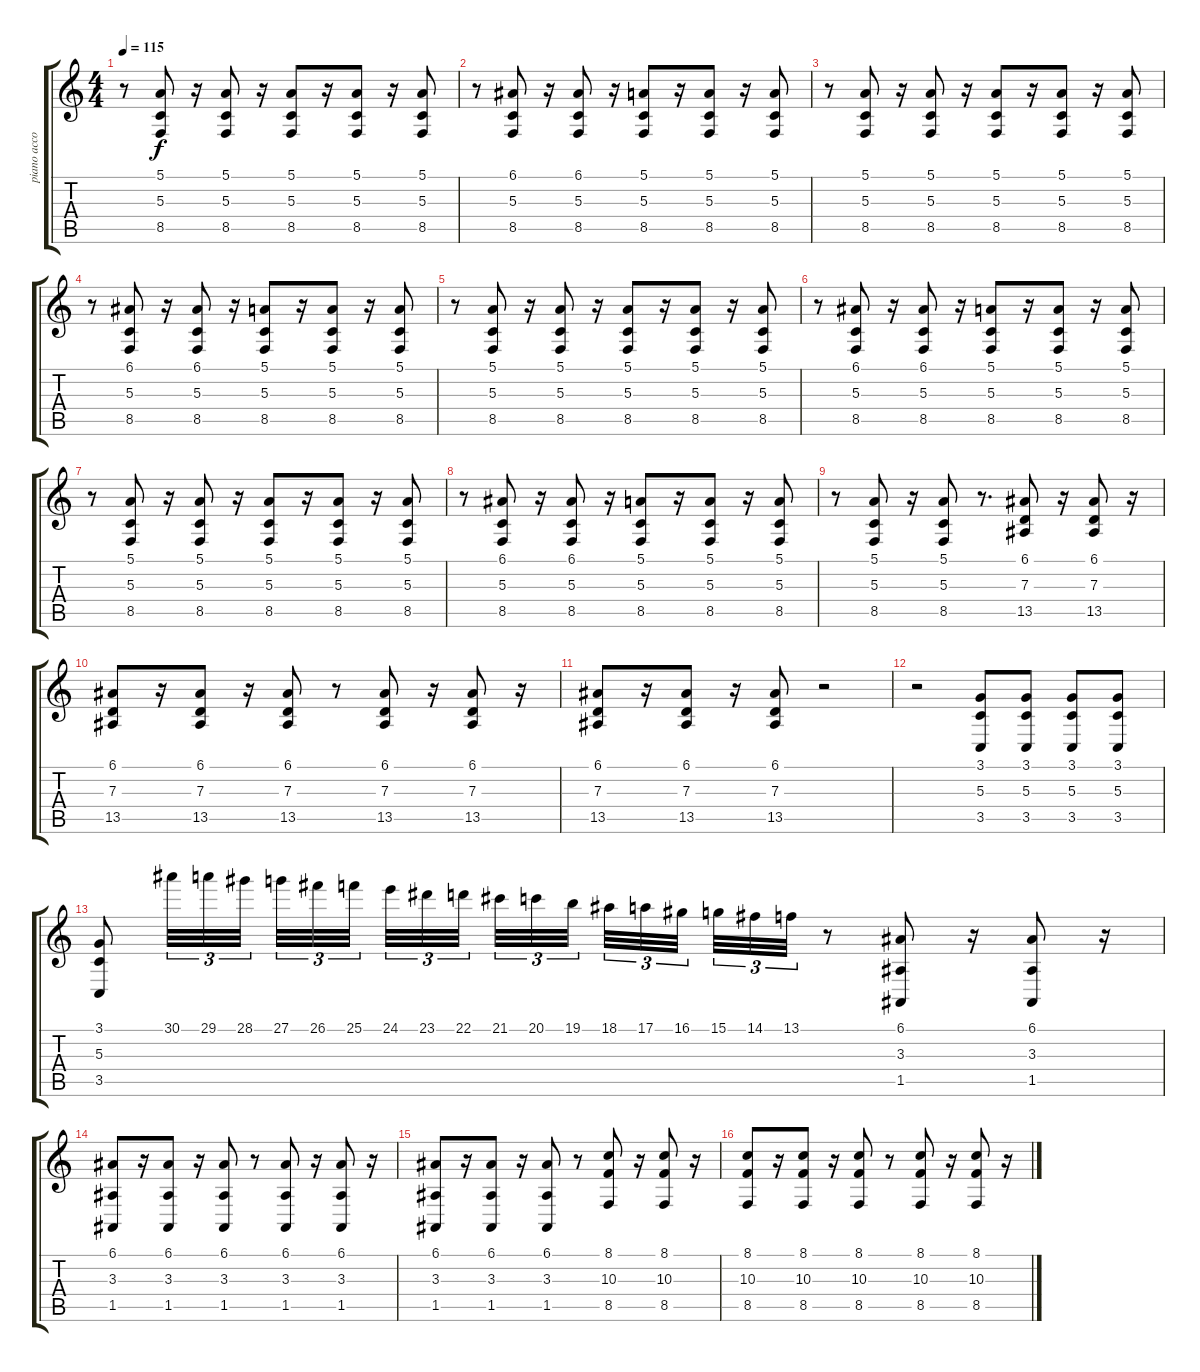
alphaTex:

\track ("piano accompagnement" "piano acco") {instrument brightacousticpiano}
\staff {score tabs}
\tuning (E4 B3 G3 D3 A2 E2) {hide}
\ts (4 4)
\tempo 115
\clef g2
\ks c
r.8{dy f instrument brightacousticpiano} (5.1 5.3 8.5).8 r.16 (5.1 5.3 8.5).8 r.16 (5.1 5.3 8.5).8 r.16 (5.1 5.3 8.5).8 r.16 (5.1 5.3 8.5).8 |
r.8 (6.1 5.3 8.5).8 r.16 (6.1 5.3 8.5).8 r.16 (5.1 5.3 8.5).8 r.16 (5.1 5.3 8.5).8 r.16 (5.1 5.3 8.5).8 |
r.8 (5.1 5.3 8.5).8 r.16 (5.1 5.3 8.5).8 r.16 (5.1 5.3 8.5).8 r.16 (5.1 5.3 8.5).8 r.16 (5.1 5.3 8.5).8 |
r.8 (6.1 5.3 8.5).8 r.16 (6.1 5.3 8.5).8 r.16 (5.1 5.3 8.5).8 r.16 (5.1 5.3 8.5).8 r.16 (5.1 5.3 8.5).8 |
r.8 (5.1 5.3 8.5).8 r.16 (5.1 5.3 8.5).8 r.16 (5.1 5.3 8.5).8 r.16 (5.1 5.3 8.5).8 r.16 (5.1 5.3 8.5).8 |
r.8 (6.1 5.3 8.5).8 r.16 (6.1 5.3 8.5).8 r.16 (5.1 5.3 8.5).8 r.16 (5.1 5.3 8.5).8 r.16 (5.1 5.3 8.5).8 |
r.8 (5.1 5.3 8.5).8 r.16 (5.1 5.3 8.5).8 r.16 (5.1 5.3 8.5).8 r.16 (5.1 5.3 8.5).8 r.16 (5.1 5.3 8.5).8 |
r.8 (6.1 5.3 8.5).8 r.16 (6.1 5.3 8.5).8 r.16 (5.1 5.3 8.5).8 r.16 (5.1 5.3 8.5).8 r.16 (5.1 5.3 8.5).8 |
r.8 (5.1 5.3 8.5).8 r.16 (5.1 5.3 8.5).8 r.8{d} (6.1 7.3 13.5).8 r.16 (6.1 7.3 13.5).8 r.16 |
(6.1 7.3 13.5).8 r.16 (6.1 7.3 13.5).8 r.16 (6.1 7.3 13.5).8 r.8 (6.1 7.3 13.5).8 r.16 (6.1 7.3 13.5).8 r.16 |
(6.1 7.3 13.5).8 r.16 (6.1 7.3 13.5).8 r.16 (6.1 7.3 13.5).8 r.2 |
r.2 (3.1 5.3 3.5).8 (3.1 5.3 3.5).8 (3.1 5.3 3.5).8 (3.1 5.3 3.5).8 |
(3.1 5.3 3.5).8 30.1.32{tu (3 2)} 29.1.32{tu (3 2)} 28.1.32{tu (3 2)} 27.1.32{tu (3 2)} 26.1.32{tu (3 2)} 25.1.32{tu (3 2)} 24.1.32{tu (3 2)} 23.1.32{tu (3 2)} 22.1.32{tu (3 2)} 21.1.32{tu (3 2)} 20.1.32{tu (3 2)} 19.1.32{tu (3 2)} 18.1.32{tu (3 2)} 17.1.32{tu (3 2)} 16.1.32{tu (3 2)} 15.1.32{tu (3 2)} 14.1.32{tu (3 2)} 13.1.32{tu (3 2)} r.8 (6.1 3.3 1.5).8 r.16 (6.1 3.3 1.5).8 r.16 |
(6.1 3.3 1.5).8 r.16 (6.1 3.3 1.5).8 r.16 (6.1 3.3 1.5).8 r.8 (6.1 3.3 1.5).8 r.16 (6.1 3.3 1.5).8 r.16 |
(6.1 3.3 1.5).8 r.16 (6.1 3.3 1.5).8 r.16 (6.1 3.3 1.5).8 r.8 (8.1 10.3 8.5).8 r.16 (8.1 10.3 8.5).8 r.16 |
(8.1 10.3 8.5).8 r.16 (8.1 10.3 8.5).8 r.16 (8.1 10.3 8.5).8 r.8 (8.1 10.3 8.5).8 r.16 (8.1 10.3 8.5).8 r.16
